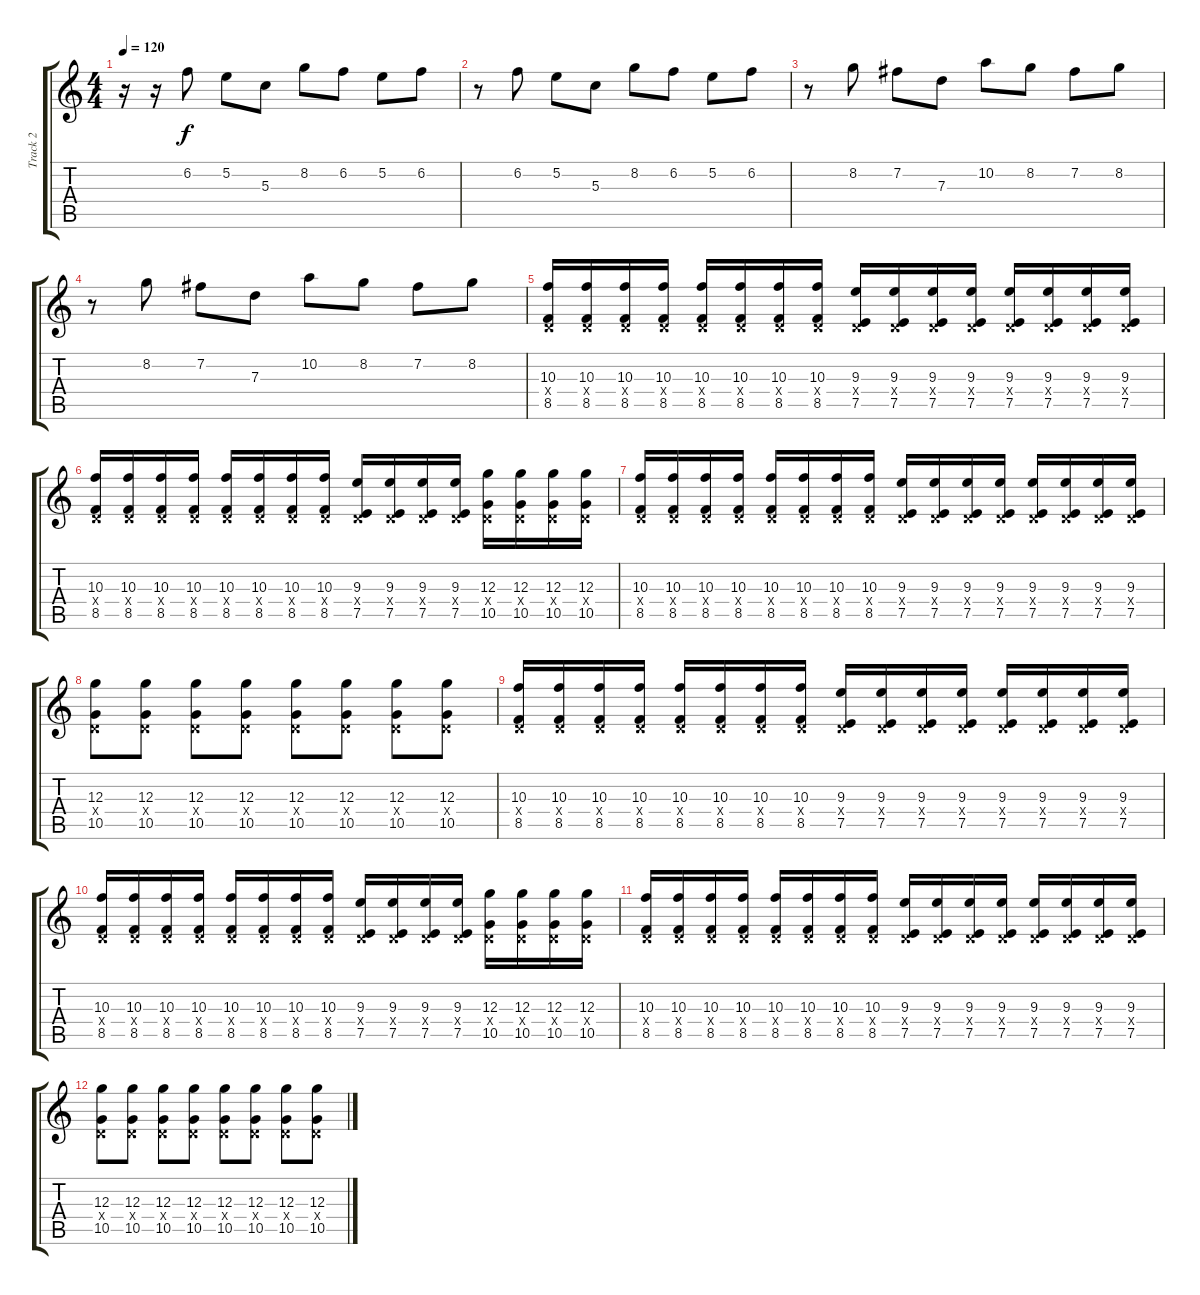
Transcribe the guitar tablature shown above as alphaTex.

\track ("Track 2" "Track 2") {instrument distortionguitar}
\staff {score tabs}
\tuning (E4 B3 G3 D3 A2 D2) {hide}
\ts (4 4)
\tempo 120
\clef g2
\ks c
r.16{dy f} r.16 6.2.8 5.2.8 5.3.8 8.2.8 6.2.8 5.2.8 6.2.8 |
r.8 6.2.8 5.2.8 5.3.8 8.2.8 6.2.8 5.2.8 6.2.8 |
r.8 8.2.8 7.2.8 7.3.8 10.2.8 8.2.8 7.2.8 8.2.8 |
r.8 8.2.8 7.2.8 7.3.8 10.2.8 8.2.8 7.2.8 8.2.8 |
(10.3 0.4{x} 8.5).16 (10.3 0.4{x} 8.5).16 (10.3 0.4{x} 8.5).16 (10.3 0.4{x} 8.5).16 (10.3 0.4{x} 8.5).16 (10.3 0.4{x} 8.5).16 (10.3 0.4{x} 8.5).16 (10.3 0.4{x} 8.5).16 (9.3 0.4{x} 7.5).16 (9.3 0.4{x} 7.5).16 (9.3 0.4{x} 7.5).16 (9.3 0.4{x} 7.5).16 (9.3 0.4{x} 7.5).16 (9.3 0.4{x} 7.5).16 (9.3 0.4{x} 7.5).16 (9.3 0.4{x} 7.5).16 |
(10.3 0.4{x} 8.5).16 (10.3 0.4{x} 8.5).16 (10.3 0.4{x} 8.5).16 (10.3 0.4{x} 8.5).16 (10.3 0.4{x} 8.5).16 (10.3 0.4{x} 8.5).16 (10.3 0.4{x} 8.5).16 (10.3 0.4{x} 8.5).16 (9.3 0.4{x} 7.5).16 (9.3 0.4{x} 7.5).16 (9.3 0.4{x} 7.5).16 (9.3 0.4{x} 7.5).16 (12.3 0.4{x} 10.5).16 (12.3 0.4{x} 10.5).16 (12.3 0.4{x} 10.5).16 (12.3 0.4{x} 10.5).16 |
(10.3 0.4{x} 8.5).16 (10.3 0.4{x} 8.5).16 (10.3 0.4{x} 8.5).16 (10.3 0.4{x} 8.5).16 (10.3 0.4{x} 8.5).16 (10.3 0.4{x} 8.5).16 (10.3 0.4{x} 8.5).16 (10.3 0.4{x} 8.5).16 (9.3 0.4{x} 7.5).16 (9.3 0.4{x} 7.5).16 (9.3 0.4{x} 7.5).16 (9.3 0.4{x} 7.5).16 (9.3 0.4{x} 7.5).16 (9.3 0.4{x} 7.5).16 (9.3 0.4{x} 7.5).16 (9.3 0.4{x} 7.5).16 |
(12.3 0.4{x} 10.5).8 (12.3 0.4{x} 10.5).8 (12.3 0.4{x} 10.5).8 (12.3 0.4{x} 10.5).8 (12.3 0.4{x} 10.5).8 (12.3 0.4{x} 10.5).8 (12.3 0.4{x} 10.5).8 (12.3 0.4{x} 10.5).8 |
(10.3 0.4{x} 8.5).16 (10.3 0.4{x} 8.5).16 (10.3 0.4{x} 8.5).16 (10.3 0.4{x} 8.5).16 (10.3 0.4{x} 8.5).16 (10.3 0.4{x} 8.5).16 (10.3 0.4{x} 8.5).16 (10.3 0.4{x} 8.5).16 (9.3 0.4{x} 7.5).16 (9.3 0.4{x} 7.5).16 (9.3 0.4{x} 7.5).16 (9.3 0.4{x} 7.5).16 (9.3 0.4{x} 7.5).16 (9.3 0.4{x} 7.5).16 (9.3 0.4{x} 7.5).16 (9.3 0.4{x} 7.5).16 |
(10.3 0.4{x} 8.5).16 (10.3 0.4{x} 8.5).16 (10.3 0.4{x} 8.5).16 (10.3 0.4{x} 8.5).16 (10.3 0.4{x} 8.5).16 (10.3 0.4{x} 8.5).16 (10.3 0.4{x} 8.5).16 (10.3 0.4{x} 8.5).16 (9.3 0.4{x} 7.5).16 (9.3 0.4{x} 7.5).16 (9.3 0.4{x} 7.5).16 (9.3 0.4{x} 7.5).16 (12.3 0.4{x} 10.5).16 (12.3 0.4{x} 10.5).16 (12.3 0.4{x} 10.5).16 (12.3 0.4{x} 10.5).16 |
(10.3 0.4{x} 8.5).16 (10.3 0.4{x} 8.5).16 (10.3 0.4{x} 8.5).16 (10.3 0.4{x} 8.5).16 (10.3 0.4{x} 8.5).16 (10.3 0.4{x} 8.5).16 (10.3 0.4{x} 8.5).16 (10.3 0.4{x} 8.5).16 (9.3 0.4{x} 7.5).16 (9.3 0.4{x} 7.5).16 (9.3 0.4{x} 7.5).16 (9.3 0.4{x} 7.5).16 (9.3 0.4{x} 7.5).16 (9.3 0.4{x} 7.5).16 (9.3 0.4{x} 7.5).16 (9.3 0.4{x} 7.5).16 |
(12.3 0.4{x} 10.5).8 (12.3 0.4{x} 10.5).8 (12.3 0.4{x} 10.5).8 (12.3 0.4{x} 10.5).8 (12.3 0.4{x} 10.5).8 (12.3 0.4{x} 10.5).8 (12.3 0.4{x} 10.5).8 (12.3 0.4{x} 10.5).8
